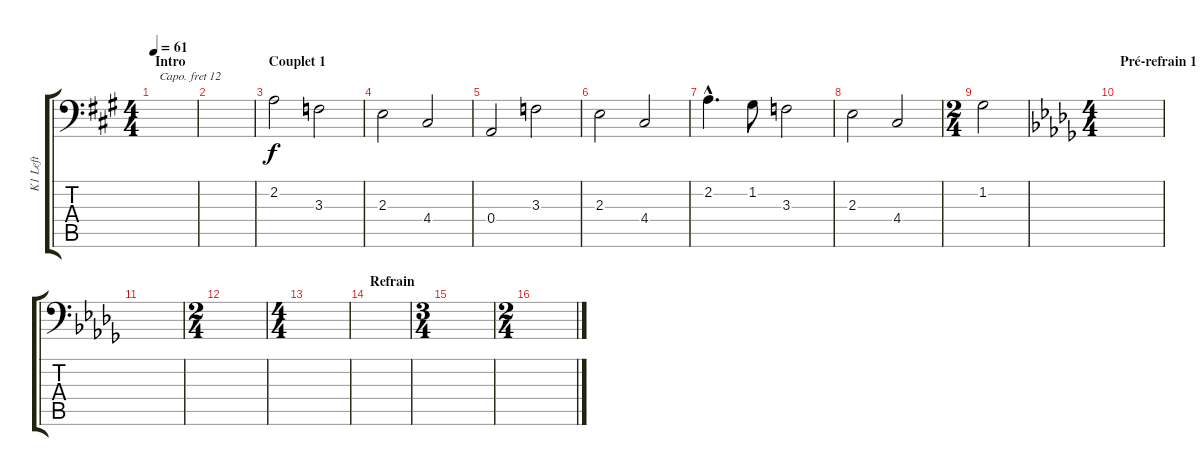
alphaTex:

\track ("K1 Left" "K1 Left") {instrument pad5bowed}
\staff {score tabs}
\capo 12
\tuning (C3 G2 D2 A1 E1 B0) {hide}
\ts (4 4)
\section ("" "Intro")
\tempo 61
\clef f4
\ks a
|
|
\section ("" "Couplet 1")
2.2.2 3.3.2 |
2.3.2 4.4.2 |
0.4.2 3.3.2 |
2.3.2 4.4.2 |
2.2{hac}.4{d} 1.2.8 3.3.2 |
2.3.2 4.4.2 |
\ts (2 4)
1.2.2 |
\ts (4 4)
\section ("" "Pré-refrain 1")
\ks db
|
|
\ts (2 4)
|
\ts (4 4)
|
\section ("" "Refrain")
|
\ts (3 4)
|
\ts (2 4)
